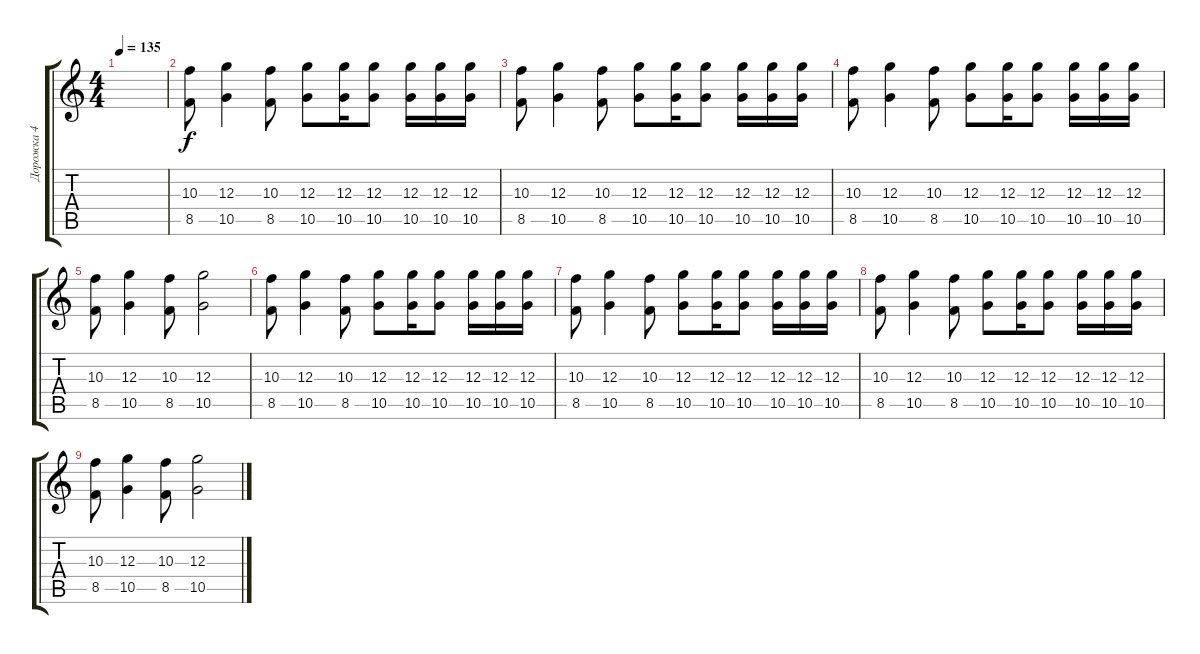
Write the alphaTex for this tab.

\track ("Дорожка 4" "Дорожка 4") {instrument overdrivenguitar}
\staff {score tabs}
\tuning (E4 B3 G3 D3 A2 E2) {hide}
\ts (4 4)
\tempo 135
\clef g2
\ks c
|
(10.3 8.5).8 (12.3 10.5).4 (10.3 8.5).8 (12.3 10.5).8 (12.3 10.5).16 (12.3 10.5).8 (12.3 10.5).16 (12.3 10.5).16 (12.3 10.5).16 |
(10.3 8.5).8 (12.3 10.5).4 (10.3 8.5).8 (12.3 10.5).8 (12.3 10.5).16 (12.3 10.5).8 (12.3 10.5).16 (12.3 10.5).16 (12.3 10.5).16 |
(10.3 8.5).8 (12.3 10.5).4 (10.3 8.5).8 (12.3 10.5).8 (12.3 10.5).16 (12.3 10.5).8 (12.3 10.5).16 (12.3 10.5).16 (12.3 10.5).16 |
(10.3 8.5).8 (12.3 10.5).4 (10.3 8.5).8 (12.3 10.5).2 |
(10.3 8.5).8 (12.3 10.5).4 (10.3 8.5).8 (12.3 10.5).8 (12.3 10.5).16 (12.3 10.5).8 (12.3 10.5).16 (12.3 10.5).16 (12.3 10.5).16 |
(10.3 8.5).8 (12.3 10.5).4 (10.3 8.5).8 (12.3 10.5).8 (12.3 10.5).16 (12.3 10.5).8 (12.3 10.5).16 (12.3 10.5).16 (12.3 10.5).16 |
(10.3 8.5).8 (12.3 10.5).4 (10.3 8.5).8 (12.3 10.5).8 (12.3 10.5).16 (12.3 10.5).8 (12.3 10.5).16 (12.3 10.5).16 (12.3 10.5).16 |
(10.3 8.5).8 (12.3 10.5).4 (10.3 8.5).8 (12.3 10.5).2
